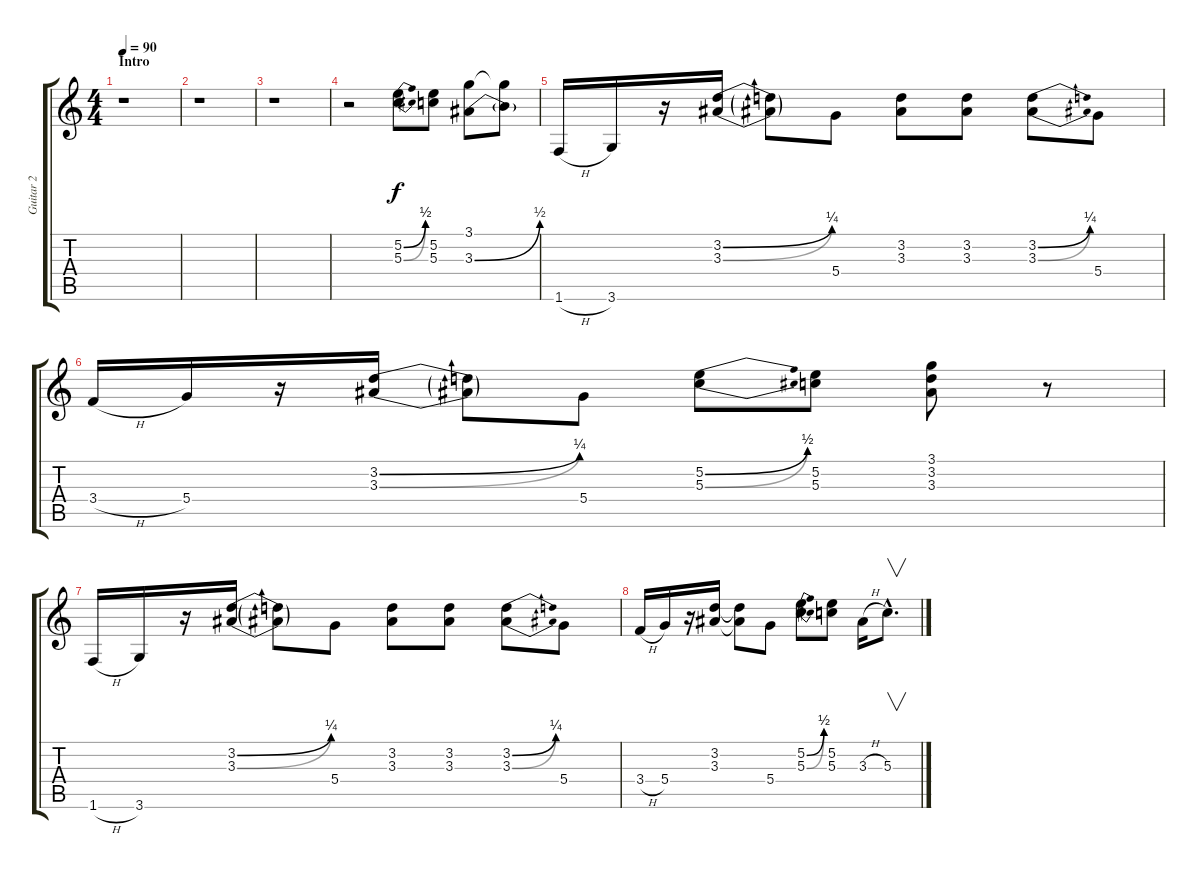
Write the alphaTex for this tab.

\track ("Guitar 2" "Guitar 2") {instrument electricguitarclean}
\staff {score tabs}
\tuning (E4 B3 G3 D3 A2 E2) {hide}
\ts (4 4)
\section ("" "Intro")
\tempo 90
\clef g2
\ks c
r.1{dy f instrument electricguitarclean} |
r.1 |
r.1 |
r.2 (5.2{be (bend 0 0 60 2)} 5.3{be (bend 0 0 60 2)}).8 (5.2 5.3).8 (3.1 3.3{be (bend 0 0 60 2)}).8 (3.1{t} 3.3{t}).8 |
1.6{h}.16 3.6.16 r.16 (3.2{be (bend 0 0 60 1)} 3.3{be (bend 0 0 60 1)}).16 (3.2{t} 3.3{t}).8 5.4.8 (3.2 3.3).8 (3.2 3.3).8 (3.2{be (bend 0 0 60 1)} 3.3{be (bend 0 0 60 1)}).8 5.4.8 |
3.4{h}.16 5.4.16 r.16 (3.2{be (bend 0 0 60 1)} 3.3{be (bend 0 0 60 1)}).16 (3.2{t} 3.3{t}).8 5.4.8 (5.2{be (bend 0 0 60 2)} 5.3{be (bend 0 0 60 2)}).8 (5.2 5.3).8 (3.1 3.2 3.3).8 r.8 |
1.6{h}.16 3.6.16 r.16 (3.2{be (bend 0 0 60 1)} 3.3{be (bend 0 0 60 1)}).16 (3.2{t} 3.3{t}).8 5.4.8 (3.2 3.3).8 (3.2 3.3).8 (3.2{be (bend 0 0 60 1)} 3.3{be (bend 0 0 60 1)}).8 5.4.8 |
3.4{h}.16 5.4.16 r.16 (3.2 3.3).16 (3.2{t} 3.3{t}).8 5.4.8 (5.2{be (bend 0 0 60 2)} 5.3{be (bend 0 0 60 2)}).8 (5.2 5.3).8 3.3{h}.16 5.3{hac}.8{v d}
